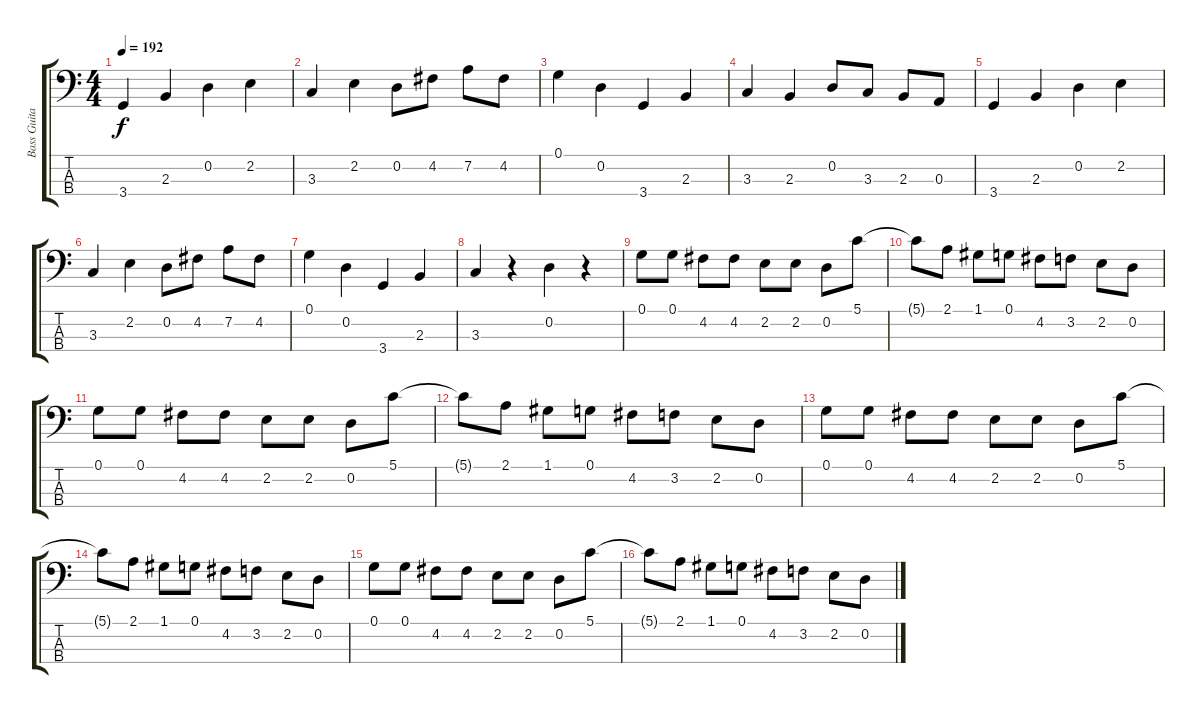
\track ("Bass Guitar" "Bass Guita") {instrument electricbasspick}
\staff {score tabs}
\tuning (G2 D2 A1 E1) {hide}
\ts (4 4)
\tempo 192
\clef f4
\ks c
3.4.4{dy f} 2.3.4 0.2.4 2.2.4 |
3.3.4 2.2.4 0.2.8 4.2.8 7.2.8 4.2.8 |
0.1.4 0.2.4 3.4.4 2.3.4 |
3.3.4 2.3.4 0.2.8 3.3.8 2.3.8 0.3.8 |
3.4.4 2.3.4 0.2.4 2.2.4 |
3.3.4 2.2.4 0.2.8 4.2.8 7.2.8 4.2.8 |
0.1.4 0.2.4 3.4.4 2.3.4 |
3.3.4 r.4 0.2.4 r.4 |
0.1.8 0.1.8 4.2.8 4.2.8 2.2.8 2.2.8 0.2.8 5.1.8 |
5.1{t}.8 2.1.8 1.1.8 0.1.8 4.2.8 3.2.8 2.2.8 0.2.8 |
0.1.8 0.1.8 4.2.8 4.2.8 2.2.8 2.2.8 0.2.8 5.1.8 |
5.1{t}.8 2.1.8 1.1.8 0.1.8 4.2.8 3.2.8 2.2.8 0.2.8 |
0.1.8 0.1.8 4.2.8 4.2.8 2.2.8 2.2.8 0.2.8 5.1.8 |
5.1{t}.8 2.1.8 1.1.8 0.1.8 4.2.8 3.2.8 2.2.8 0.2.8 |
0.1.8 0.1.8 4.2.8 4.2.8 2.2.8 2.2.8 0.2.8 5.1.8 |
5.1{t}.8 2.1.8 1.1.8 0.1.8 4.2.8 3.2.8 2.2.8 0.2.8
